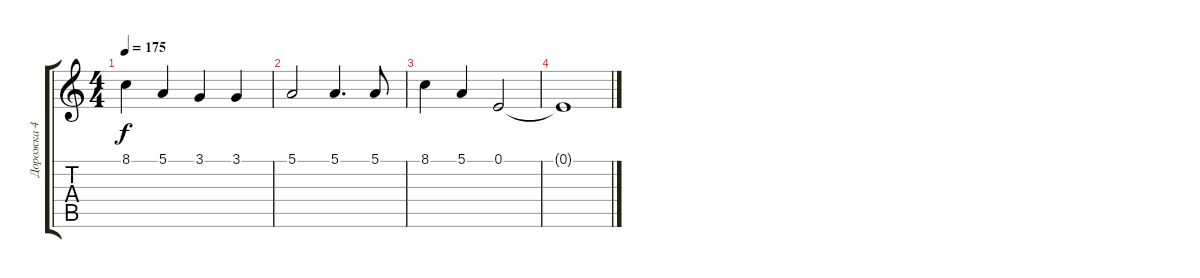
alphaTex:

\track ("Дорожка 4" "Дорожка 4") {instrument viola}
\staff {score tabs}
\tuning (E4 B3 G3 D3 A2 E2) {hide}
\ts (4 4)
\tempo 175
\clef g2
\ks c
8.1.4{dy f} 5.1.4 3.1.4 3.1.4 |
5.1.2 5.1.4{d} 5.1.8 |
8.1.4 5.1.4 0.1.2 |
0.1{t}.1
